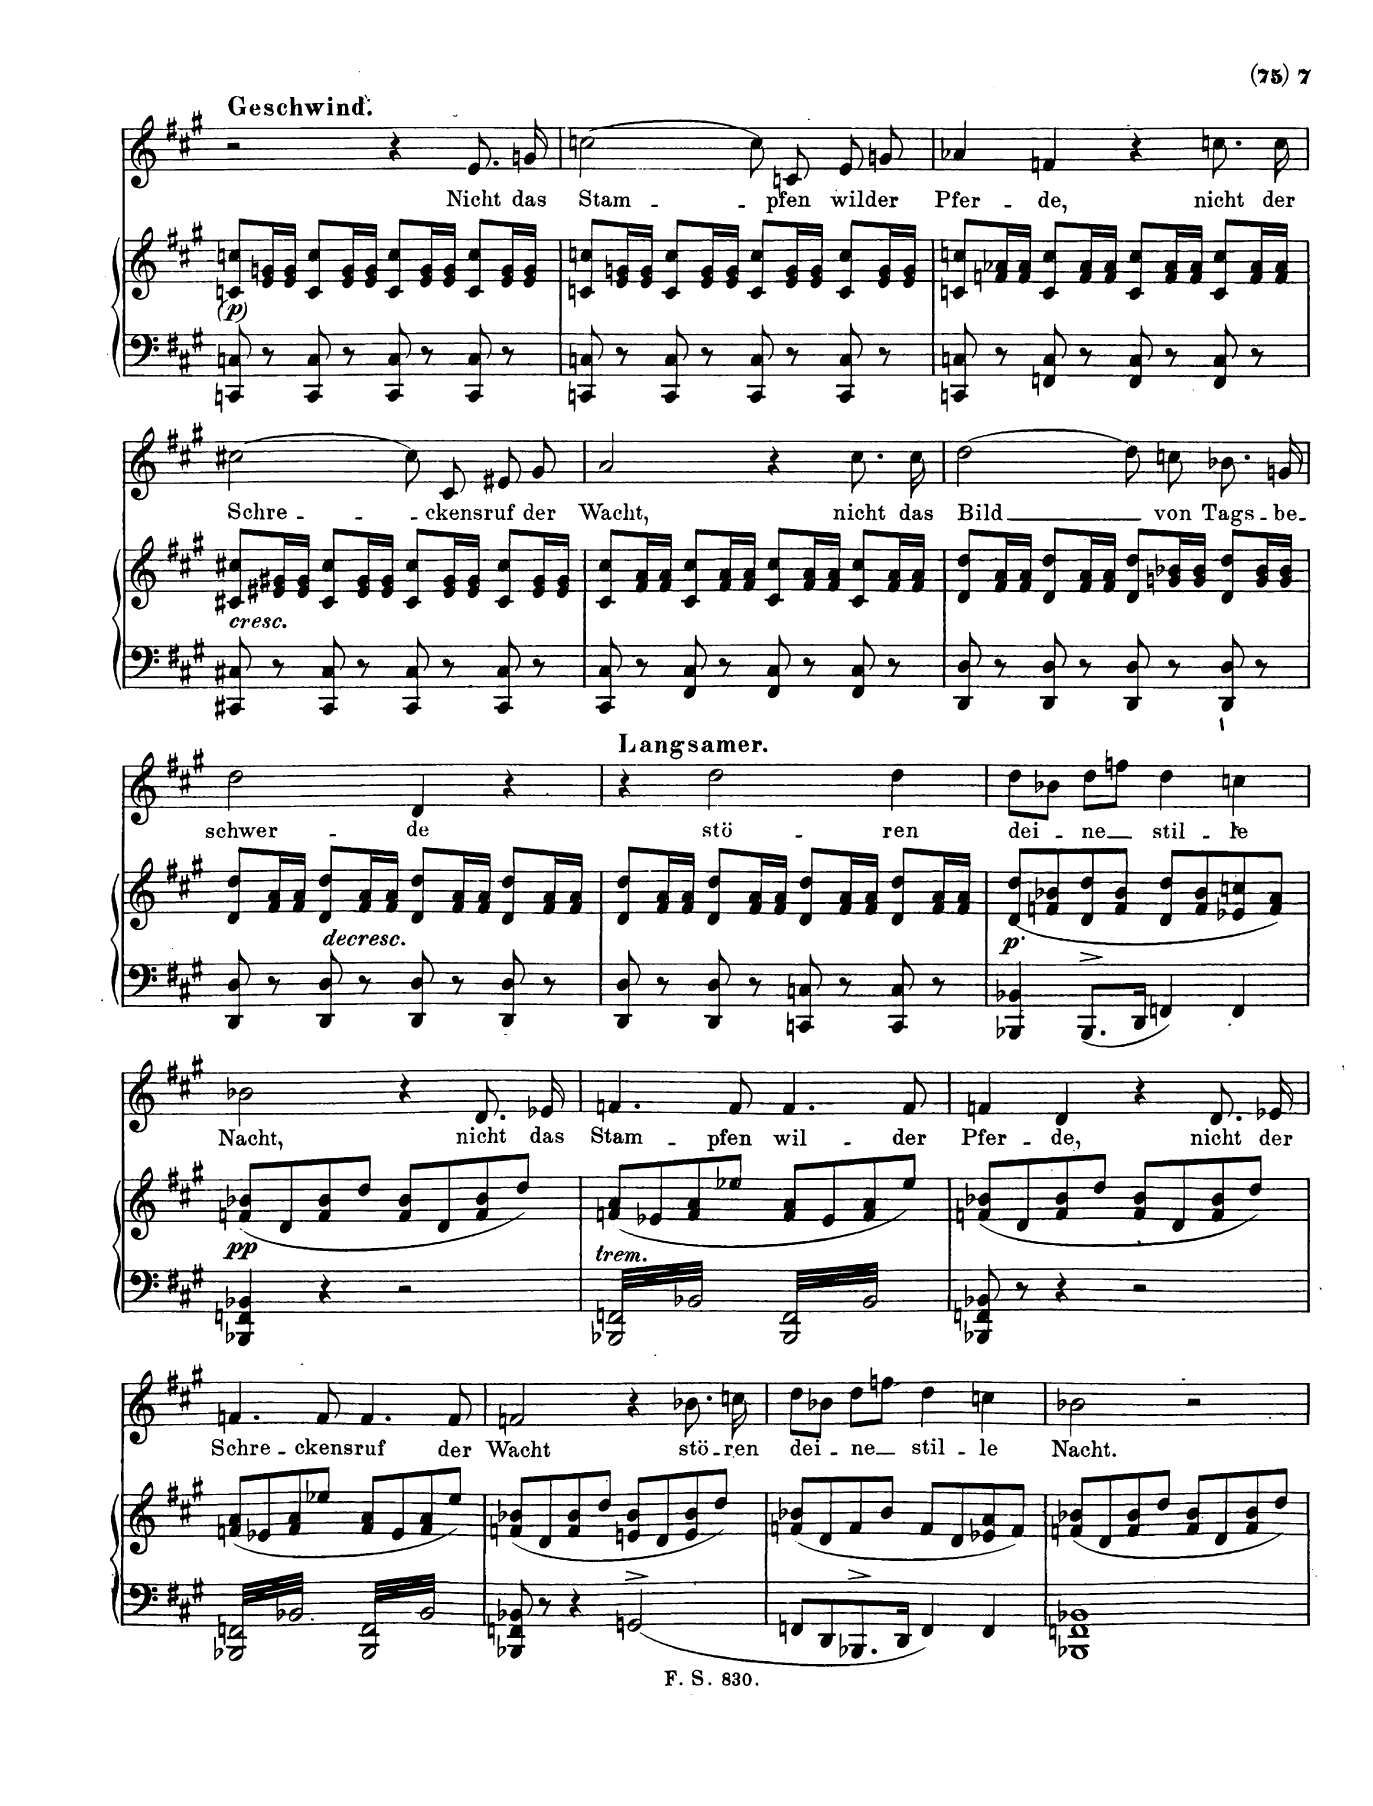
**kern	**kern	**dynam	**kern	**text
*part2	*part2	*part2	*part1	*part1
*staff3	*staff2	*staff2/3	*staff1	*staff1
*I"Piano	*	*	*I"Voice	*
*I'Pno	*	*	*	*
*clefF4	*clefG2	*	*clefG2	*
*k[f#c#g#]	*k[f#c#g#]	*	*k[f#c#g#]	*
*M4/4	*M4/4	*	*M4/4	*
*met(c)	*met(c)	*	*met(c)	*
=110	=110	=110	=110	=110
!	!	!	!LO:TX:a:B:t=Geschwind	!
!	!	!LO:DY:b	!	!
!	!	!LO:DY:n=1:b	!	!
!	!	!LO:DY:n=2:b	!	!
8CCn/ 8Cn/	8cn/ 8ccn/L	other-dynamics p other-dynamics	2r	.
8r	16e/ 16gn/L	.	.	.
.	16e/ 16g/JJ	.	.	.
8CC/ 8C/	8c/ 8cc/L	.	.	.
8r	16e/ 16g/L	.	.	.
.	16e/ 16g/JJ	.	.	.
8CC/ 8C/	8c/ 8cc/L	.	4r	.
8r	16e/ 16g/L	.	.	.
.	16e/ 16g/JJ	.	.	.
8CC/ 8C/	8c/ 8cc/L	.	8.e/	Nicht
8r	16e/ 16g/L	.	.	.
.	16e/ 16g/JJ	.	16gn/	das
=111	=111	=111	=111	=111
8CCn/ 8Cn/	8cn/ 8ccn/L	.	[2ccn\	Stam-
8r	16e/ 16gn/L	.	.	.
.	16e/ 16g/JJ	.	.	.
8CC/ 8C/	8c/ 8cc/L	.	.	.
8r	16e/ 16g/L	.	.	.
.	16e/ 16g/JJ	.	.	.
8CC/ 8C/	8c/ 8cc/L	.	8cc\]	.
8r	16e/ 16g/L	.	8cn/	-pfen
.	16e/ 16g/JJ	.	.	.
8CC/ 8C/	8c/ 8cc/L	.	8e/	wil-
8r	16e/ 16g/L	.	8gn/	-der
.	16e/ 16g/JJ	.	.	.
=112	=112	=112	=112	=112
8CCn/ 8Cn/	8cn/ 8ccn/L	.	4a-X/	Pfer-
8r	16fn/ 16a-X/L	.	.	.
.	16f/ 16a-/JJ	.	.	.
8FFn/ 8C/	8c/ 8cc/L	.	4fn/	-de,
8r	16f/ 16a-/L	.	.	.
.	16f/ 16a-/JJ	.	.	.
8FF/ 8C/	8c/ 8cc/L	.	4r	.
8r	16f/ 16a-/L	.	.	.
.	16f/ 16a-/JJ	.	.	.
8FF/ 8C/	8c/ 8cc/L	.	8.ccn\	nicht
8r	16f/ 16a-/L	.	.	.
.	16f/ 16a-/JJ	.	16cc\	der
=113	=113	=113	=113	=113
!	!LO:TX:b:i:t=cresc.	!	!	!
8CC#X/ 8C#X/	8c#X/ 8cc#X/L	.	[2cc#X\	Schre-
8r	16e#X/ 16g#X/L	.	.	.
.	16e#/ 16g#/JJ	.	.	.
8CC#/ 8C#/	8c#/ 8cc#/L	.	.	.
8r	16e#/ 16g#/L	.	.	.
.	16e#/ 16g#/JJ	.	.	.
8CC#/ 8C#/	8c#/ 8cc#/L	.	8cc#\]	.
8r	16e#/ 16g#/L	.	8c#/	-ckens
.	16e#/ 16g#/JJ	.	.	.
8CC#/ 8C#/	8c#/ 8cc#/L	.	8e#X/	ruf
8r	16e#/ 16g#/L	.	8g#/	der
.	16e#/ 16g#/JJ	.	.	.
=114	=114	=114	=114	=114
8CC#/ 8C#/	8c#/ 8cc#/L	.	2a/	Wacht,
8r	16f#/ 16a/L	.	.	.
.	16f#/ 16a/JJ	.	.	.
8FF#/ 8C#/	8c#/ 8cc#/L	.	.	.
8r	16f#/ 16a/L	.	.	.
.	16f#/ 16a/JJ	.	.	.
8FF#/ 8C#/	8c#/ 8cc#/L	.	4r	.
8r	16f#/ 16a/L	.	.	.
.	16f#/ 16a/JJ	.	.	.
8FF#/ 8C#/	8c#/ 8cc#/L	.	8.cc#\	nicht
8r	16f#/ 16a/L	.	.	.
.	16f#/ 16a/JJ	.	16cc#\	das
=115	=115	=115	=115	=115
8DD/ 8D/	8d/ 8dd/L	.	[2dd\	Bild
8r	16f#/ 16a/L	.	.	.
.	16f#/ 16a/JJ	.	.	.
8DD/ 8D/	8d/ 8dd/L	.	.	.
8r	16f#/ 16a/L	.	.	.
.	16f#/ 16a/JJ	.	.	.
8DD/ 8D/	8d/ 8dd/L	.	8dd\]	.
8r	16gn/ 16b-X/L	.	8ccn\	von
.	16g/ 16b-/JJ	.	.	.
8DD/ 8D/	8d/ 8dd/L	.	8.b-X\	Tags-
8r	16g/ 16b-/L	.	.	.
.	16g/ 16b-/JJ	.	16gn/	-be-
=116	=116	=116	=116	=116
8DD/ 8D/	8d/ 8dd/L	.	2dd\	-schwer-
8r	16f#/ 16a/L	.	.	.
.	16f#/ 16a/JJ	.	.	.
!	!LO:TX:b:i:t=decresc.	!	!	!
8DD/ 8D/	8d/ 8dd/L	.	.	.
8r	16f#/ 16a/L	.	.	.
.	16f#/ 16a/JJ	.	.	.
8DD/ 8D/	8d/ 8dd/L	.	4d/	-de
8r	16f#/ 16a/L	.	.	.
.	16f#/ 16a/JJ	.	.	.
8DD/ 8D/	8d/ 8dd/L	.	4r	.
8r	16f#/ 16a/L	.	.	.
.	16f#/ 16a/JJ	.	.	.
=117	=117	=117	=117	=117
!	!	!	!LO:TX:a:B:t=Langsamer	!
8DD/ 8D/	8d/ 8dd/L	.	4r	.
8r	16f#/ 16a/L	.	.	.
.	16f#/ 16a/JJ	.	.	.
8DD/ 8D/	8d/ 8dd/L	.	2dd\	stö-
8r	16f#/ 16a/L	.	.	.
.	16f#/ 16a/JJ	.	.	.
8CCn/ 8Cn/	8d/ 8dd/L	.	.	.
8r	16f#/ 16a/L	.	.	.
.	16f#/ 16a/JJ	.	.	.
8CC/ 8C/	8d/ 8dd/L	.	4dd\	-ren
8r	16f#/ 16a/L	.	.	.
.	16f#/ 16a/JJ	.	.	.
=118	=118	=118	=118	=118
!	!	!LO:DY:b	!	!
4BBB-X/ 4BB-X/	(8d/ 8dd/L	p	8dd\L	dei-
.	8fn/ 8b-X/	.	8b-X\J	.
8.BBB-^>/L	8d/ 8dd/	.	8dd\L	-ne
.	8f/ 8b-/J	.	8ffn\J	.
16DD/Jk	.	.	.	.
4FFn/	8d/ 8dd/L	.	4dd\	stil-
.	8f/ 8b-/	.	.	.
4FF/	8e-X/ 8ccn/	.	4ccn\	-le
.	8f/ 8a/J)	.	.	.
=119	=119	=119	=119	=119
!	!	!LO:DY:b	!	!
4BBB-X/ 4FFn/ 4BB-X/	(8fn/ 8b-X/L	pp	2b-X\	Nacht,
.	8d/	.	.	.
4r	8f/ 8b-/	.	.	.
.	8dd/J	.	.	.
2r	8f/ 8b-/L	.	4r	.
.	8d/	.	.	.
.	8f/ 8b-/	.	8.d/	nicht
.	8dd/J)	.	.	.
.	.	.	16e-X/	das
=120	=120	=120	=120	=120
!LO:TX:i:t=trem.	!	!	!	!
6.BBB-X/ 6.FFn/	(8fn/ 8a/L	.	4.fn/	Stam-
.	8e-X/	.	.	.
6.BB-X/	8f/ 8a/	.	.	.
.	8ee-X/J	.	8f/	-pfen
6.BBB-/ 6.FF/	8f/ 8a/L	.	4.f/	wil-
.	8e-/	.	.	.
6.BB-/	8f/ 8a/	.	.	.
.	8ee-/J)	.	8f/	-der
=121	=121	=121	=121	=121
8BBB-X/ 8FFn/ 8BB-X/	(8fn/ 8b-X/L	.	4fn/	Pfer-
8r	8d/	.	.	.
4r	8f/ 8b-/	.	4d/	-de,
.	8dd/J	.	.	.
2r	8f/ 8b-/L	.	4r	.
.	8d/	.	.	.
.	8f/ 8b-/	.	8.d/	nicht
.	8dd/J)	.	.	.
.	.	.	16e-X/	der
=122	=122	=122	=122	=122
6.BBB-X/ 6.FFn/	(8fn/ 8a/L	.	4.fn/	Schre-
.	8e-X/	.	.	.
6.BB-X/	8f/ 8a/	.	.	.
.	8ee-X/J	.	8f/	-ckens
6.BBB-/ 6.FF/	8f/ 8a/L	.	4.f/	ruf
.	8e-/	.	.	.
6.BB-/	8f/ 8a/	.	.	.
.	8ee-/J)	.	8f/	der
=123	=123	=123	=123	=123
8BBB-X/ 8FFn/ 8BB-X/	(8fn/ 8b-X/L	.	2fn/	Wacht
8r	8d/	.	.	.
4r	8f/ 8b-/	.	.	.
.	8dd/J	.	.	.
2GGn^>/	8en/ 8b-/L	.	4r	.
.	8d/	.	.	.
.	8e/ 8b-/	.	8.b-X\	stö-
.	8dd/J)	.	.	.
.	.	.	16ccn\	-ren
=124	=124	=124	=124	=124
8FFn/L	(8fn/ 8b-X/L	.	8dd\L	dei-
8DD/	8d/	.	8b-X\J	.
8.BBB-X^>/	8f/	.	8dd\L	-ne
.	8b-/J	.	8ffn\J	.
16DD/Jk	.	.	.	.
4FF/	8f/L	.	4dd\	stil-
.	8d/	.	.	.
4FF/	8e-X/ 8a/	.	4ccn\	-le
.	8f/J)	.	.	.
=125	=125	=125	=125	=125
1BBB-X 1FFn 1BB-X	(8fn/ 8b-X/L	.	2b-X\	Nacht.
.	8d/	.	.	.
.	8f/ 8b-/	.	.	.
.	8dd/J	.	.	.
.	8f/ 8b-/L	.	2r	.
.	8d/	.	.	.
.	8f/ 8b-/	.	.	.
.	8dd/J)	.	.	.
=	=	=	=	=
*-	*-	*-	*-	*-
